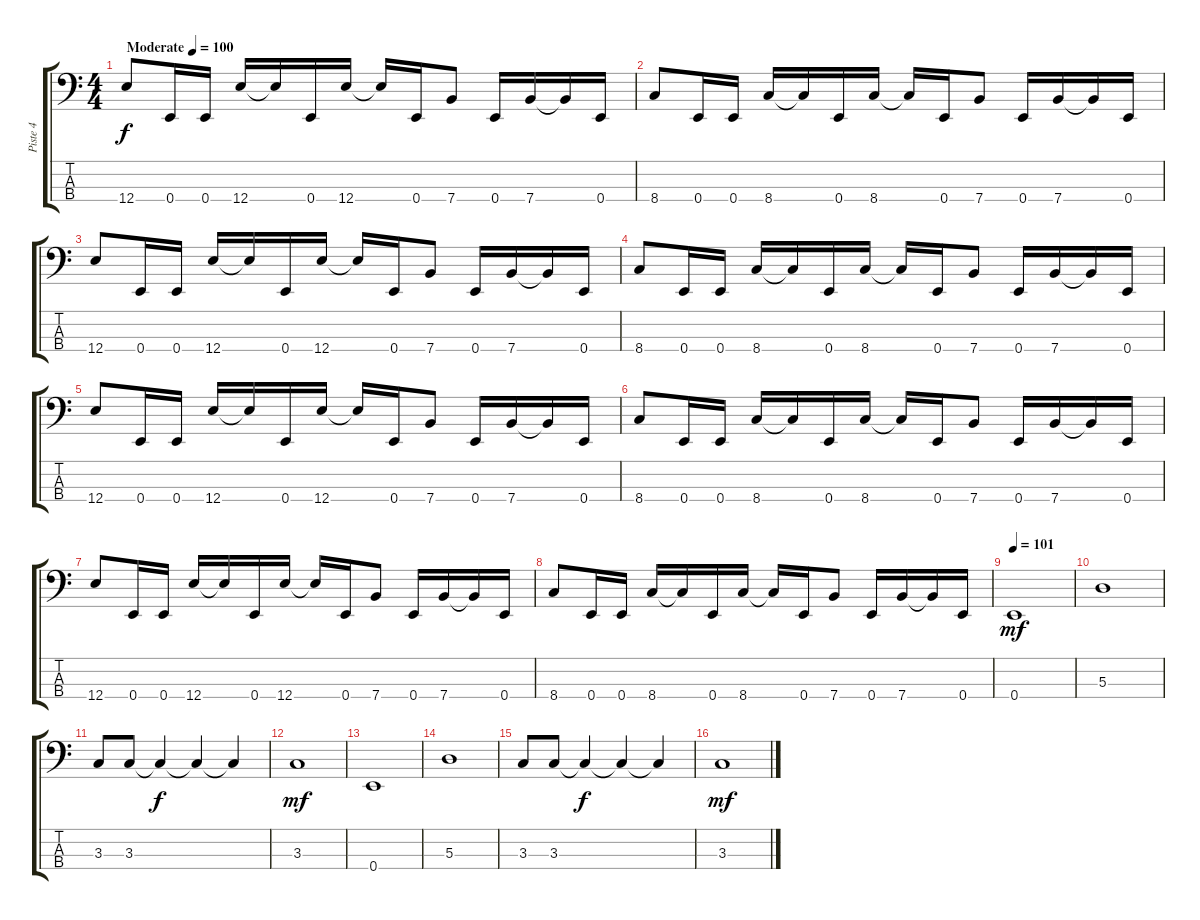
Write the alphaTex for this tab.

\track ("Piste 4" "Piste 4") {instrument electricbasspick}
\staff {score tabs}
\tuning (G2 D2 A1 E1) {hide}
\ts (4 4)
\tempo (100 "Moderate")
\clef f4
\ks c
12.4.8{dy f instrument electricbasspick} 0.4.16 0.4.16 12.4.16 12.4{t}.16 0.4.16 12.4.16 12.4{t}.16 0.4.16 7.4.8 0.4.16 7.4.16 7.4{t}.16 0.4.16 |
8.4.8 0.4.16 0.4.16 8.4.16 8.4{t}.16 0.4.16 8.4.16 8.4{t}.16 0.4.16 7.4.8 0.4.16 7.4.16 7.4{t}.16 0.4.16 |
12.4.8 0.4.16 0.4.16 12.4.16 12.4{t}.16 0.4.16 12.4.16 12.4{t}.16 0.4.16 7.4.8 0.4.16 7.4.16 7.4{t}.16 0.4.16 |
8.4.8 0.4.16 0.4.16 8.4.16 8.4{t}.16 0.4.16 8.4.16 8.4{t}.16 0.4.16 7.4.8 0.4.16 7.4.16 7.4{t}.16 0.4.16 |
12.4.8 0.4.16 0.4.16 12.4.16 12.4{t}.16 0.4.16 12.4.16 12.4{t}.16 0.4.16 7.4.8 0.4.16 7.4.16 7.4{t}.16 0.4.16 |
8.4.8 0.4.16 0.4.16 8.4.16 8.4{t}.16 0.4.16 8.4.16 8.4{t}.16 0.4.16 7.4.8 0.4.16 7.4.16 7.4{t}.16 0.4.16 |
12.4.8 0.4.16 0.4.16 12.4.16 12.4{t}.16 0.4.16 12.4.16 12.4{t}.16 0.4.16 7.4.8 0.4.16 7.4.16 7.4{t}.16 0.4.16 |
8.4.8 0.4.16 0.4.16 8.4.16 8.4{t}.16 0.4.16 8.4.16 8.4{t}.16 0.4.16 7.4.8 0.4.16 7.4.16 7.4{t}.16 0.4.16 |
\tempo 101
0.4.1{dy mf volume 5} |
5.3.1 |
3.3.8 3.3.8 3.3{t}.4{dy f} 3.3{t}.4 3.3{t}.4 |
3.3.1{dy mf} |
0.4.1 |
5.3.1 |
3.3.8 3.3.8 3.3{t}.4{dy f} 3.3{t}.4 3.3{t}.4 |
3.3.1{dy mf}
